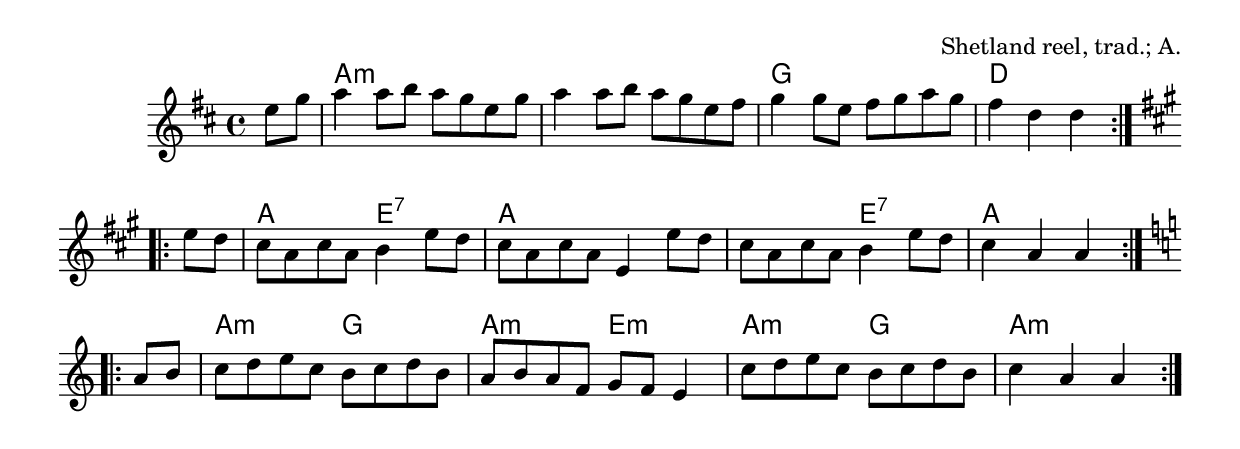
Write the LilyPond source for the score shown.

\version "2.18.2"
\include "util.ly"

\tocItem \markup "The New Rigged Ship"

\score {
  <<
    \relative e'' {
      \time 4/4

      \key a \mixolydian
      \repeat volta 2 {
        \partial 4 e8 g |
        a4 a8 b a g e g |
        a4 a8 b a g e fis |
        g4 g8 e fis g a g |
        fis4 d d
      }

      \key a \major
      \repeat volta 2 {
        e8 d |
        cis8 a cis a b4 e8 d |
        cis8 a cis a e4 e'8 d |
        cis8 a cis a b4 e8 d |
        cis4 a a
      }

      \key a \minor
      \repeat volta 2 {
        a8 b |
        c8 d e c b c d b |
        a b a f g f e4 |
        c'8 d e c b c d b |
        c4 a a
      }
    }

    \chords {
      \time 4/4
      \set chordChanges = ##t

      \repeat volta 2 {
        \partial 4 s4 |
        a1:m | a1:m | g1 | d2~d4
      }
      \repeat volta 2 {
        s4 | a2 e2:7 | a1 | a2 e2:7 | a2~a4
      }
      \repeat volta 2 {
        s4 | a2:m g2 | a2:m e2:m | a2:m g2 | a2:m~a4:m
      }
    }
  >>

  \header {
    title = "The New Rigged Ship"
    opus = "Shetland reel, trad.; A."
  }
}
